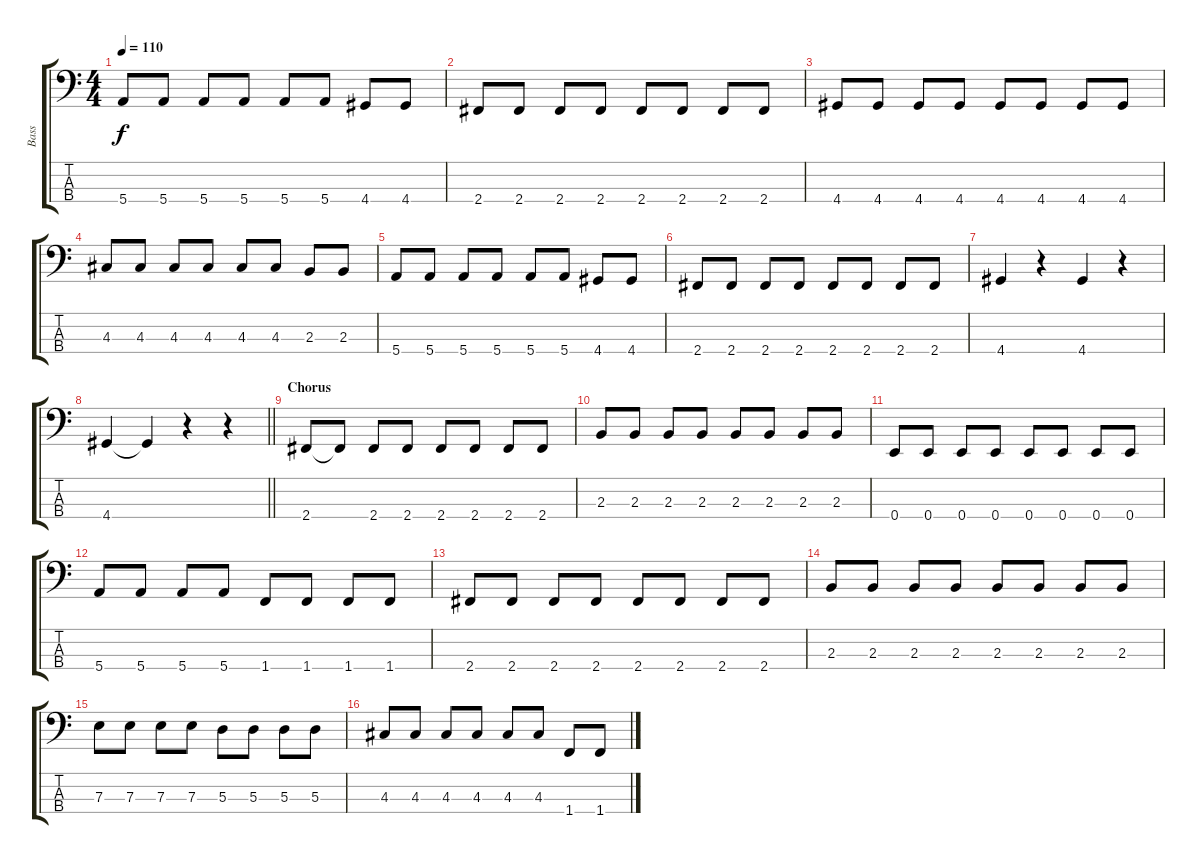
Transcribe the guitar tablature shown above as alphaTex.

\track ("Bass" "Bass") {instrument electricbassfinger}
\staff {score tabs}
\tuning (G2 D2 A1 E1) {hide}
\ts (4 4)
\tempo 110
\clef f4
\ks c
5.4.8{dy f} 5.4.8 5.4.8 5.4.8 5.4.8 5.4.8 4.4.8 4.4.8 |
2.4.8 2.4.8 2.4.8 2.4.8 2.4.8 2.4.8 2.4.8 2.4.8 |
4.4.8 4.4.8 4.4.8 4.4.8 4.4.8 4.4.8 4.4.8 4.4.8 |
4.3.8 4.3.8 4.3.8 4.3.8 4.3.8 4.3.8 2.3.8 2.3.8 |
5.4.8 5.4.8 5.4.8 5.4.8 5.4.8 5.4.8 4.4.8 4.4.8 |
2.4.8 2.4.8 2.4.8 2.4.8 2.4.8 2.4.8 2.4.8 2.4.8 |
4.4.4 r.4 4.4.4 r.4 |
\barLineRight lightlight
4.4.4 4.4{t}.4 r.4 r.4 |
\section ("" "Chorus")
2.4.8 2.4{t}.8 2.4.8 2.4.8 2.4.8 2.4.8 2.4.8 2.4.8 |
2.3.8 2.3.8 2.3.8 2.3.8 2.3.8 2.3.8 2.3.8 2.3.8 |
0.4.8 0.4.8 0.4.8 0.4.8 0.4.8 0.4.8 0.4.8 0.4.8 |
5.4.8 5.4.8 5.4.8 5.4.8 1.4.8 1.4.8 1.4.8 1.4.8 |
2.4.8 2.4.8 2.4.8 2.4.8 2.4.8 2.4.8 2.4.8 2.4.8 |
2.3.8 2.3.8 2.3.8 2.3.8 2.3.8 2.3.8 2.3.8 2.3.8 |
7.3.8 7.3.8 7.3.8 7.3.8 5.3.8 5.3.8 5.3.8 5.3.8 |
4.3.8 4.3.8 4.3.8 4.3.8 4.3.8 4.3.8 1.4.8 1.4.8
